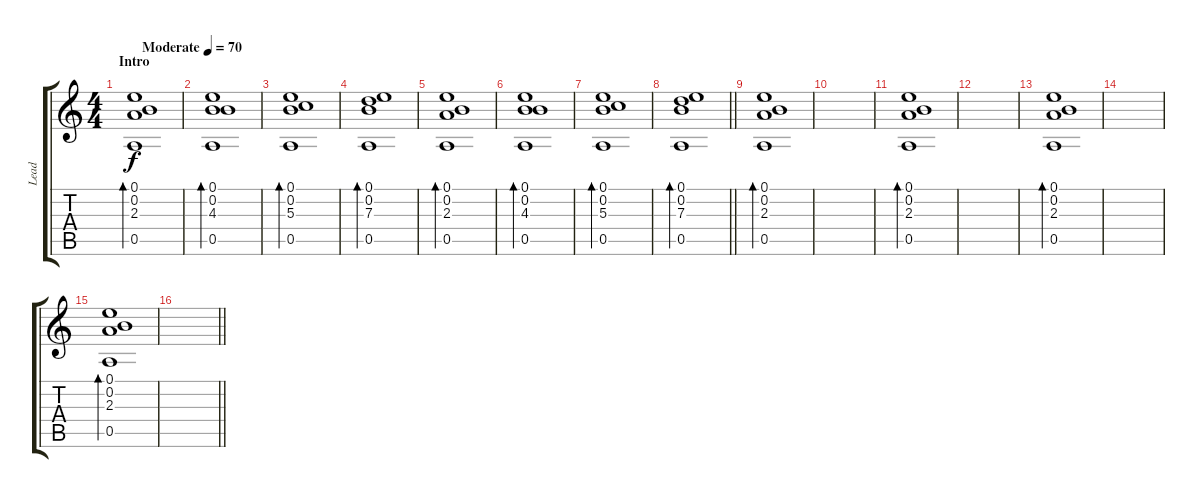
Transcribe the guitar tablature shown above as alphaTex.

\track ("Lead" "Lead") {instrument overdrivenguitar}
\staff {score tabs}
\tuning (E4 B3 G3 D3 A2 D2) {hide}
\ts (4 4)
\section ("" "Intro")
\tempo (70 "Moderate")
\clef g2
\ks c
(0.1 0.2 2.3 0.5).1{bd 240 dy f instrument overdrivenguitar} |
(0.1 0.2 4.3 0.5).1{bd 240} |
(0.1 0.2 5.3 0.5).1{bd 240} |
(0.1 0.2 7.3 0.5).1{bd 240} |
(0.1 0.2 2.3 0.5).1{bd 240} |
(0.1 0.2 4.3 0.5).1{bd 240} |
(0.1 0.2 5.3 0.5).1{bd 240} |
\barLineRight lightlight
(0.1 0.2 7.3 0.5).1{bd 240} |
(0.1 0.2 2.3 0.5).1{bd 240} |
|
(0.1 0.2 2.3 0.5).1{bd 240} |
|
(0.1 0.2 2.3 0.5).1{bd 240} |
|
(0.1 0.2 2.3 0.5).1{bd 240} |
\barLineRight lightlight
